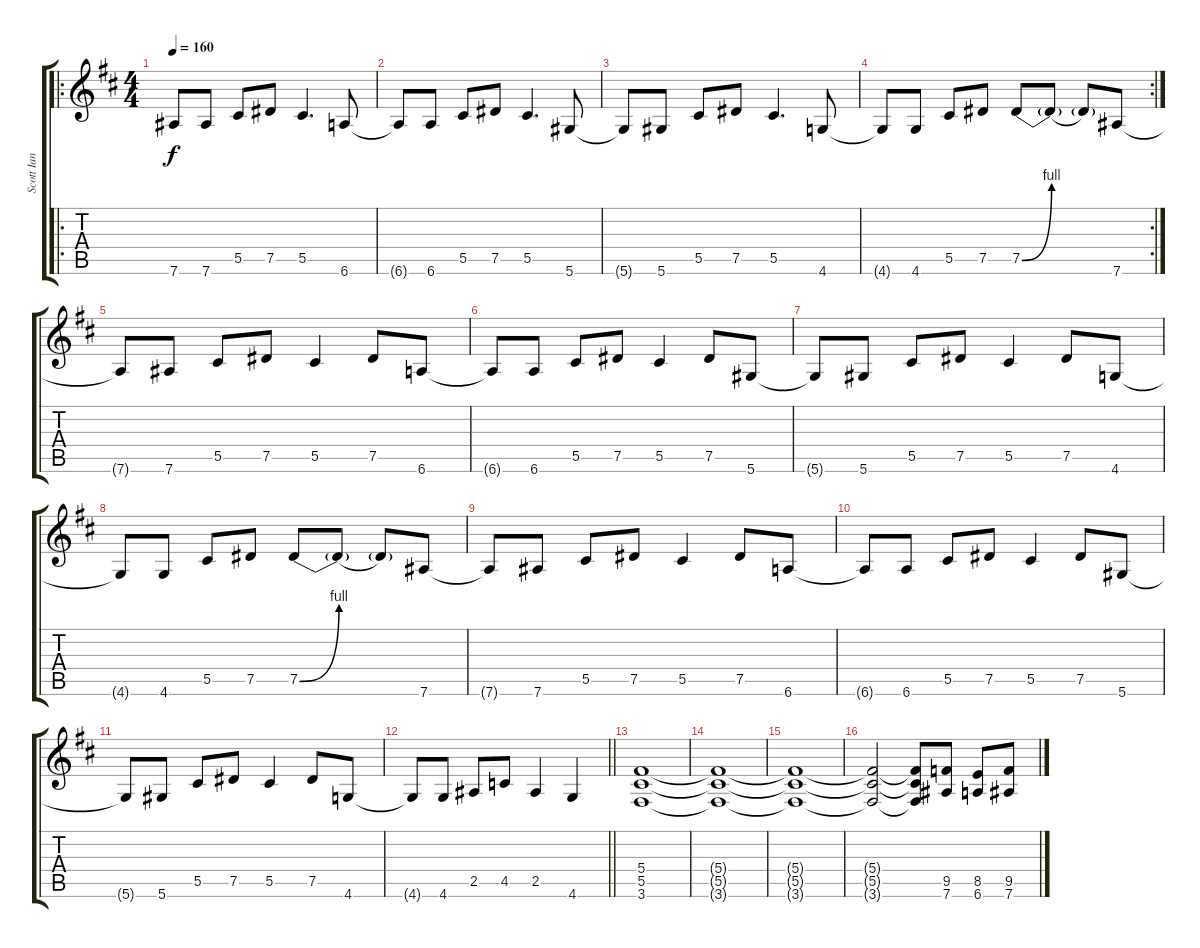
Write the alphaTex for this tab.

\track ("Scott Ian Distortion" "Scott Ian ") {instrument distortionguitar}
\staff {score tabs}
\tuning (Eb4 Bb3 Gb3 Db3 Ab2 Eb2) {hide}
\ro
\ts (4 4)
\tempo 160
\clef g2
\ks d
7.6{t}.8{dy f} 7.6.8 5.5.8 7.5.8 5.5.4{d} 6.6.8 |
6.6{t}.8 6.6.8 5.5.8 7.5.8 5.5.4{d} 5.6.8 |
5.6{t}.8 5.6.8 5.5.8 7.5.8 5.5.4{d} 4.6.8 |
\rc 2
4.6{t}.8 4.6.8 5.5.8 7.5.8 7.5{be (bend 0 0 60 4)}.8 7.5{be (hold 40 0 60 0) t}.8 7.5{t}.8 7.6.8 |
7.6{t}.8 7.6.8 5.5.8 7.5.8 5.5.4 7.5.8 6.6.8 |
6.6{t}.8 6.6.8 5.5.8 7.5.8 5.5.4 7.5.8 5.6.8 |
5.6{t}.8 5.6.8 5.5.8 7.5.8 5.5.4 7.5.8 4.6.8 |
4.6{t}.8 4.6.8 5.5.8 7.5.8 7.5{be (bend 0 0 60 4)}.8 7.5{be (hold 40 0 60 0) t}.8 7.5{t}.8 7.6.8 |
7.6{t}.8 7.6.8 5.5.8 7.5.8 5.5.4 7.5.8 6.6.8 |
6.6{t}.8 6.6.8 5.5.8 7.5.8 5.5.4 7.5.8 5.6.8 |
5.6{t}.8 5.6.8 5.5.8 7.5.8 5.5.4 7.5.8 4.6.8 |
\barLineRight lightlight
4.6{t}.8 4.6.8 2.5.8 4.5.8 2.5.4 4.6.4 |
(5.4 5.5 3.6).1 |
(5.4{t} 5.5{t} 3.6{t}).1 |
(5.4{t} 5.5{t} 3.6{t}).1 |
(5.4{t} 5.5{t} 3.6{t}).2 (5.4{t} 5.5{t} 3.6{t}).8 (9.5 7.6).8 (8.5 6.6).8 (9.5 7.6).8
